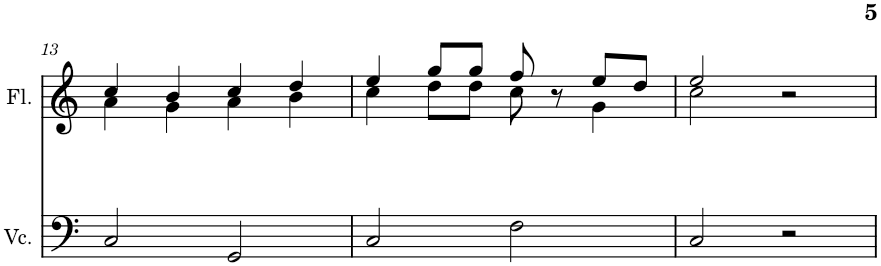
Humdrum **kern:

**kern	**kern
*part2	*part1
*staff2	*staff1
*I"Cello	*I"Flute
*	*I'Fl.
!!LO:PB:g=z
*clefF4	*clefG2
*k[]	*k[]
*M4/4	*M4/4
=13	=13
*	*^
2C/	4cc/	4a\
.	4b/	4g\
2GG/	4cc/	4a\
.	4dd/	4b\
=14	=14	=14
2C/	4ee/	4cc\
.	8gg/L	8dd\L
.	8gg/J	8dd\J
2F\	8ff/	8cc\
.	8r	8r
.	8ee/L	4g\
.	8dd/J	.
=15	=15	=15
2C/	2ee/	2cc\
2r	2r	2r
*	*v	*v
=	=
*-	*-
